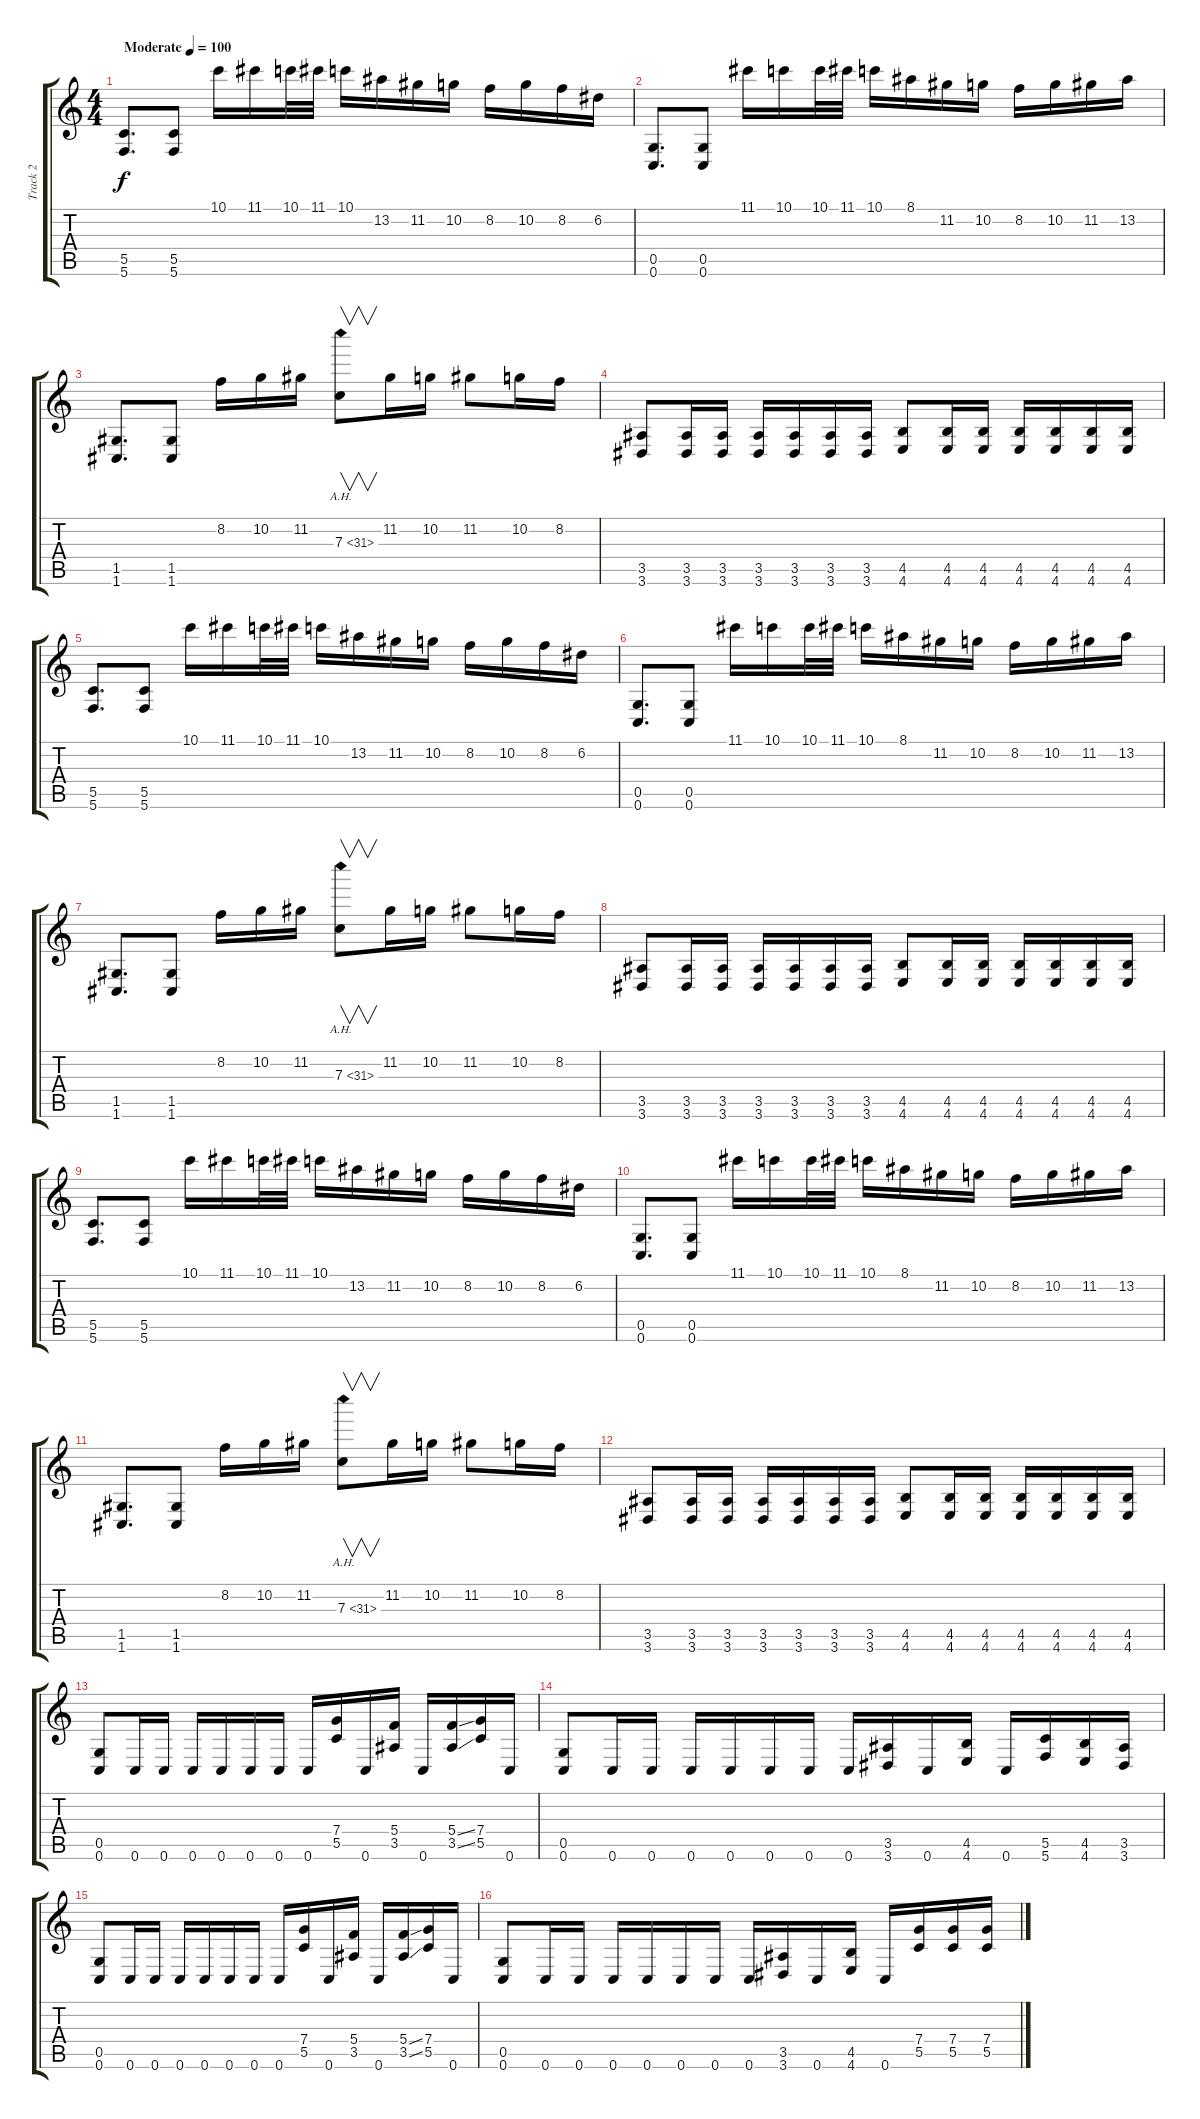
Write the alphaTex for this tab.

\track ("Track 2" "Track 2") {instrument overdrivenguitar}
\staff {score tabs}
\tuning (D4 A3 F3 C3 G2 C2) {hide}
\ts (4 4)
\tempo (100 "Moderate")
\clef g2
\ks c
(5.5 5.6).8{d dy f instrument overdrivenguitar} (5.5 5.6).8 10.1.16 11.1.16 10.1.32 11.1.32 10.1.16 13.2.16 11.2.16 10.2.16 8.2.16 10.2.16 8.2.16 6.2.16 |
(0.5 0.6).8{d} (0.5 0.6).8 11.1.16 10.1.16 10.1.32 11.1.32 10.1.16 8.1.16 11.2.16 10.2.16 8.2.16 10.2.16 11.2.16 13.2.16 |
(1.5 1.6).8{d} (1.5 1.6).8 8.2.16 10.2.16 11.2.16 7.3{ah 24}.8{v} 11.2.16 10.2.16 11.2.8 10.2.16 8.2.16 |
(3.5 3.6).8 (3.5 3.6).16 (3.5 3.6).16 (3.5 3.6).16 (3.5 3.6).16 (3.5 3.6).16 (3.5 3.6).16 (4.5 4.6).8 (4.5 4.6).16 (4.5 4.6).16 (4.5 4.6).16 (4.5 4.6).16 (4.5 4.6).16 (4.5 4.6).16 |
(5.5 5.6).8{d} (5.5 5.6).8 10.1.16 11.1.16 10.1.32 11.1.32 10.1.16 13.2.16 11.2.16 10.2.16 8.2.16 10.2.16 8.2.16 6.2.16 |
(0.5 0.6).8{d} (0.5 0.6).8 11.1.16 10.1.16 10.1.32 11.1.32 10.1.16 8.1.16 11.2.16 10.2.16 8.2.16 10.2.16 11.2.16 13.2.16 |
(1.5 1.6).8{d} (1.5 1.6).8 8.2.16 10.2.16 11.2.16 7.3{ah 24}.8{v} 11.2.16 10.2.16 11.2.8 10.2.16 8.2.16 |
(3.5 3.6).8 (3.5 3.6).16 (3.5 3.6).16 (3.5 3.6).16 (3.5 3.6).16 (3.5 3.6).16 (3.5 3.6).16 (4.5 4.6).8 (4.5 4.6).16 (4.5 4.6).16 (4.5 4.6).16 (4.5 4.6).16 (4.5 4.6).16 (4.5 4.6).16 |
(5.5 5.6).8{d} (5.5 5.6).8 10.1.16 11.1.16 10.1.32 11.1.32 10.1.16 13.2.16 11.2.16 10.2.16 8.2.16 10.2.16 8.2.16 6.2.16 |
(0.5 0.6).8{d} (0.5 0.6).8 11.1.16 10.1.16 10.1.32 11.1.32 10.1.16 8.1.16 11.2.16 10.2.16 8.2.16 10.2.16 11.2.16 13.2.16 |
(1.5 1.6).8{d} (1.5 1.6).8 8.2.16 10.2.16 11.2.16 7.3{ah 24}.8{v} 11.2.16 10.2.16 11.2.8 10.2.16 8.2.16 |
(3.5 3.6).8 (3.5 3.6).16 (3.5 3.6).16 (3.5 3.6).16 (3.5 3.6).16 (3.5 3.6).16 (3.5 3.6).16 (4.5 4.6).8 (4.5 4.6).16 (4.5 4.6).16 (4.5 4.6).16 (4.5 4.6).16 (4.5 4.6).16 (4.5 4.6).16 |
(0.5 0.6).8 0.6.16 0.6.16 0.6.16 0.6.16 0.6.16 0.6.16 0.6.16 (7.4 5.5).16 0.6.16 (5.4 3.5).16 0.6.16 (5.4{ss} 3.5{ss}).16 (7.4 5.5).16 0.6.16 |
(0.5 0.6).8 0.6.16 0.6.16 0.6.16 0.6.16 0.6.16 0.6.16 0.6.16 (3.5 3.6).16 0.6.16 (4.5 4.6).16 0.6.16 (5.5 5.6).16 (4.5 4.6).16 (3.5 3.6).16 |
(0.5 0.6).8 0.6.16 0.6.16 0.6.16 0.6.16 0.6.16 0.6.16 0.6.16 (7.4 5.5).16 0.6.16 (5.4 3.5).16 0.6.16 (5.4{ss} 3.5{ss}).16 (7.4 5.5).16 0.6.16 |
(0.5 0.6).8 0.6.16 0.6.16 0.6.16 0.6.16 0.6.16 0.6.16 0.6.16 (3.5 3.6).16 0.6.16 (4.5 4.6).16 0.6.16 (7.4 5.5).16 (7.4 5.5).16 (7.4 5.5).16
